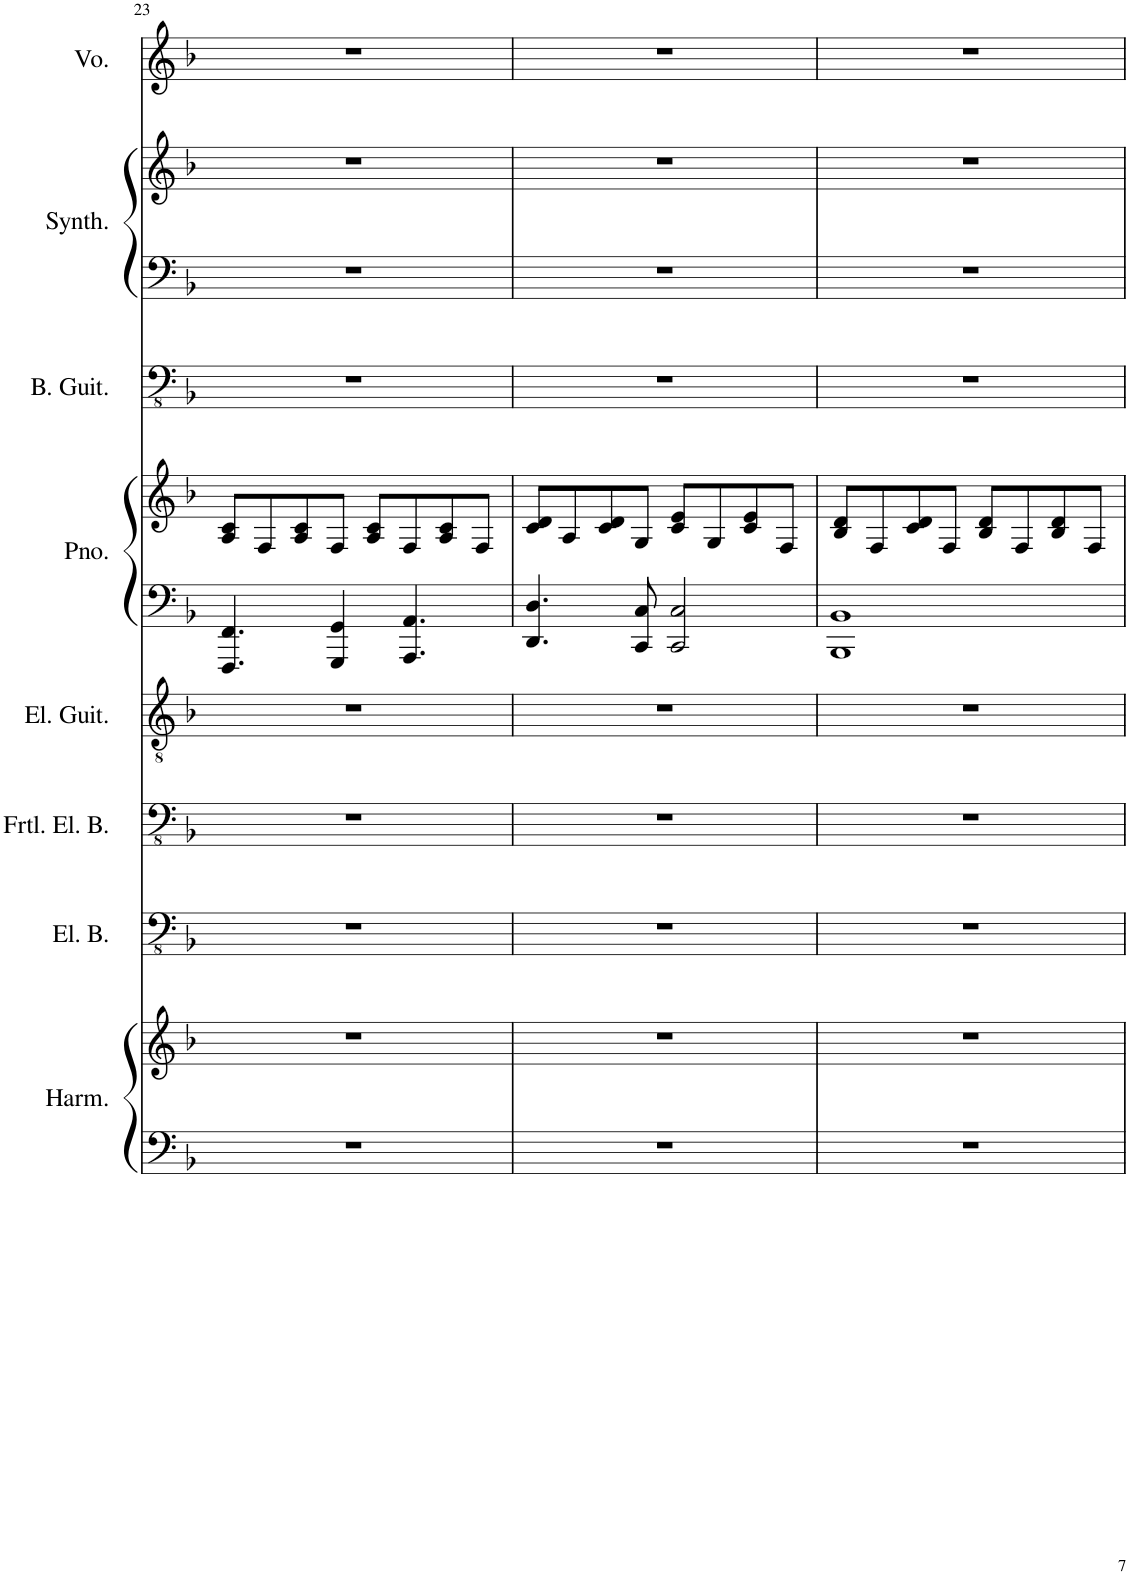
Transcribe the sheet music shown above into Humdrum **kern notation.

**kern	**kern	**kern	**kern	**kern	**kern	**kern	**kern	**kern	**kern	**kern
*part8	*part8	*part7	*part6	*part5	*part4	*part4	*part3	*part2	*part2	*part1
*staff11	*staff10	*staff9	*staff8	*staff7	*staff6	*staff5	*staff4	*staff3	*staff2	*staff1
*I"Harmonium	*	*I"Electric Bass	*I"Fretless Electric Bass	*I"Electric Guitar	*I"Piano	*	*I"Bass Guitar	*I"Keyboard Synthesizer	*	*I"Voice
*I'Harm.	*	*I'El. B.	*I'Frtl. El. B.	*I'El. Guit.	*I'Pno.	*	*I'B. Guit.	*I'Synth.	*	*I'Vo.
!!LO:PB:g=z
*clefF4	*clefG2	*clefFv4	*clefFv4	*clefGv2	*clefF4	*clefG2	*clefFv4	*clefF4	*clefG2	*clefG2
*k[b-]	*k[b-]	*k[b-]	*k[b-]	*k[b-]	*k[b-]	*k[b-]	*k[b-]	*k[b-]	*k[b-]	*k[b-]
*M4/4	*M4/4	*M4/4	*M4/4	*M4/4	*M4/4	*M4/4	*M4/4	*M4/4	*M4/4	*M4/4
=23	=23	=23	=23	=23	=23	=23	=23	=23	=23	=23
1r	1r	1r	1r	1r	4.FFF/ 4.FF/	8A/ 8c/L	1r	1r	1r	1r
.	.	.	.	.	.	8F/	.	.	.	.
.	.	.	.	.	.	8A/ 8c/	.	.	.	.
.	.	.	.	.	4GGG/ 4GG/	8F/J	.	.	.	.
.	.	.	.	.	.	8A/ 8c/L	.	.	.	.
.	.	.	.	.	4.AAA/ 4.AA/	8F/	.	.	.	.
.	.	.	.	.	.	8A/ 8c/	.	.	.	.
.	.	.	.	.	.	8F/J	.	.	.	.
=24	=24	=24	=24	=24	=24	=24	=24	=24	=24	=24
1r	1r	1r	1r	1r	4.DD/ 4.D/	8c/ 8d/L	1r	1r	1r	1r
.	.	.	.	.	.	8A/	.	.	.	.
.	.	.	.	.	.	8c/ 8d/	.	.	.	.
.	.	.	.	.	8CC/ 8C/	8G/J	.	.	.	.
.	.	.	.	.	2CC/ 2C/	8c/ 8e/L	.	.	.	.
.	.	.	.	.	.	8G/	.	.	.	.
.	.	.	.	.	.	8c/ 8e/	.	.	.	.
.	.	.	.	.	.	8F/J	.	.	.	.
=25	=25	=25	=25	=25	=25	=25	=25	=25	=25	=25
1r	1r	1r	1r	1r	1BBB- 1BB-	8B-/ 8d/L	1r	1r	1r	1r
.	.	.	.	.	.	8F/	.	.	.	.
.	.	.	.	.	.	8c/ 8d/	.	.	.	.
.	.	.	.	.	.	8F/J	.	.	.	.
.	.	.	.	.	.	8B-/ 8d/L	.	.	.	.
.	.	.	.	.	.	8F/	.	.	.	.
.	.	.	.	.	.	8B-/ 8d/	.	.	.	.
.	.	.	.	.	.	8F/J	.	.	.	.
=	=	=	=	=	=	=	=	=	=	=
*-	*-	*-	*-	*-	*-	*-	*-	*-	*-	*-
